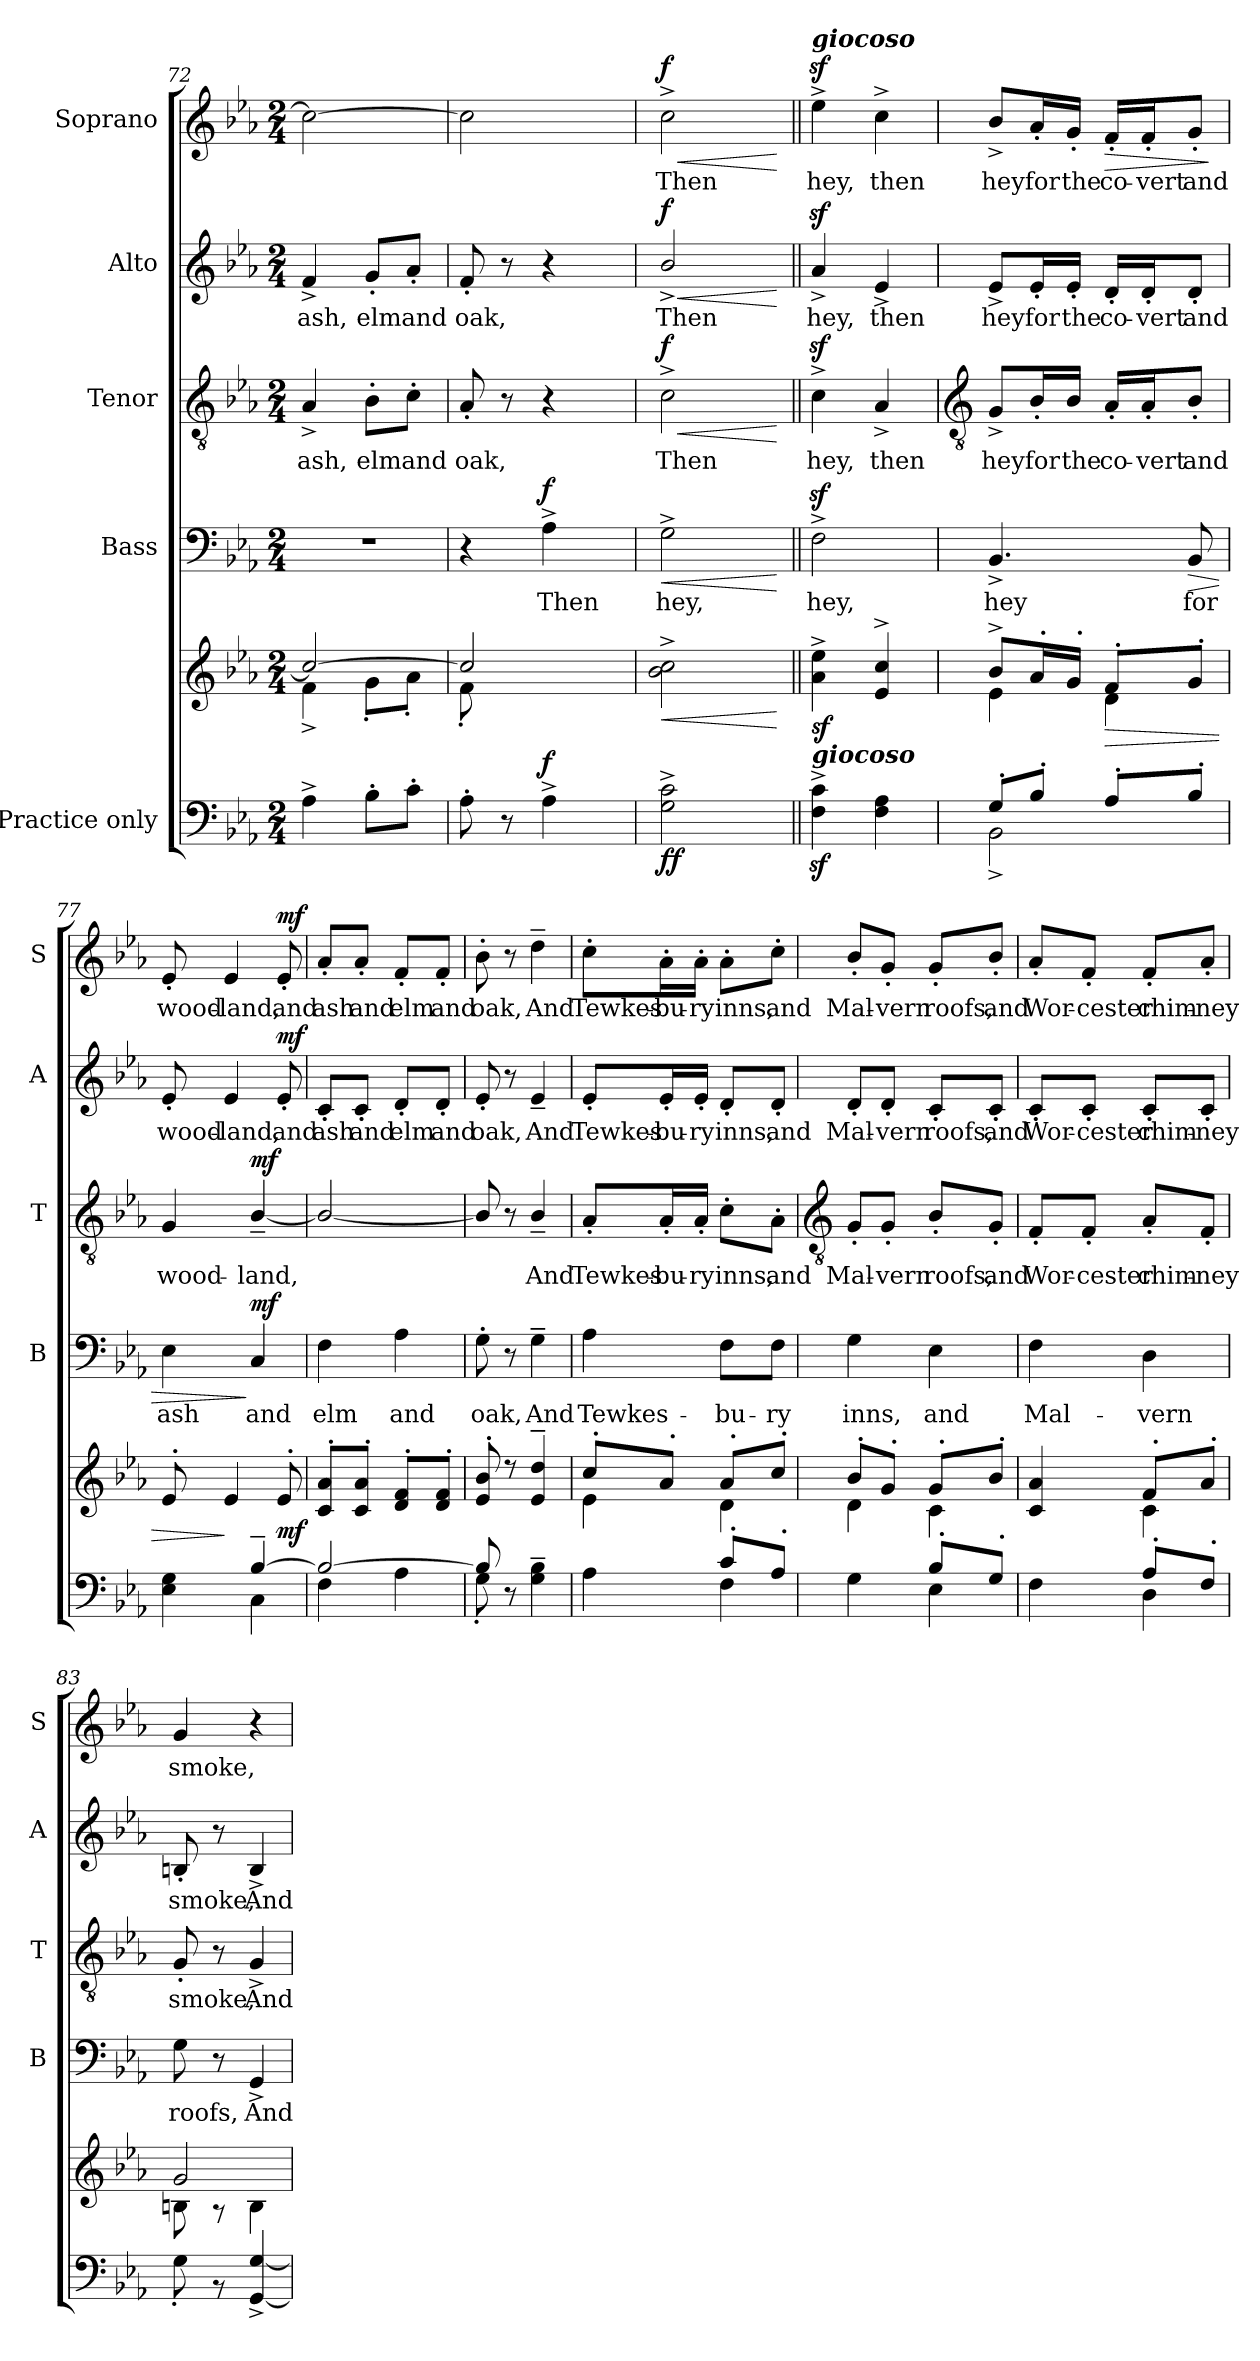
**kern	**kern	**dynam	**kern	**text	**dynam	**kern	**text	**dynam	**kern	**text	**dynam	**kern	**text	**dynam
*part5	*part5	*part5	*part4	*part4	*part4	*part3	*part3	*part3	*part2	*part2	*part2	*part1	*part1	*part1
*staff6	*staff5	*staff5/6	*staff4	*staff4	*staff4	*staff3	*staff3	*staff3	*staff2	*staff2	*staff2	*staff1	*staff1	*staff1
*I"Practice only	*	*	*I"Bass	*	*	*I"Tenor	*	*	*I"Alto	*	*	*I"Soprano	*	*
*	*	*	*I'B	*	*	*I'T	*	*	*I'A	*	*	*I'S	*	*
*clefF4	*clefG2	*	*clefF4	*	*	*clefGv2	*	*	*clefG2	*	*	*clefG2	*	*
*k[b-e-a-]	*k[b-e-a-]	*	*k[b-e-a-]	*	*	*k[b-e-a-]	*	*	*k[b-e-a-]	*	*	*k[b-e-a-]	*	*
*E-:	*E-:	*	*E-:	*	*	*E-:	*	*	*E-:	*	*	*E-:	*	*
*M2/4	*M2/4	*	*M2/4	*	*	*M2/4	*	*	*M2/4	*	*	*M2/4	*	*
=72	=72	=72	=72	=72	=72	=72	=72	=72	=72	=72	=72	=72	=72	=72
*	*^	*	*	*	*	*	*	*	*	*	*	*	*	*
!	!	!	!	!LO:N:vis=1	!	!	!	!LO:LY:b	!	!	!LO:LY:b	!	!	!	!
4A-^	2cc/_	4f^\	.	2r	.	.	4A-^	ash,	.	4f^	ash,	.	2cc_	.	.
!	!	!	!	!	!	!	!	!LO:LY:b	!	!	!LO:LY:b	!	!	!	!
8B-'L	.	8g'\L	.	.	.	.	8B-'\L	elm	.	8g'/L	elm	.	.	.	.
!	!	!	!	!	!	!	!	!LO:LY:b	!	!	!LO:LY:b	!	!	!	!
8c'J	.	8a-'\J	.	.	.	.	8c'\J	and	.	8a-'/J	and	.	.	.	.
=73	=73	=73	=73	=73	=73	=73	=73	=73	=73	=73	=73	=73	=73	=73	=73
!	!	!	!	!	!	!	!	!LO:LY:b	!	!	!LO:LY:b	!	!	!	!
8A-'	2cc/]	8f'\	.	4r	.	.	8A-'	oak,	.	8f'	oak,	.	2cc]	.	.
8r	.	4ryy	.	.	.	.	8r	.	.	8r	.	.	.	.	.
!	!	!	!LO:DY:a=2	!	!LO:LY:b	!LO:DY:b	!	!	!	!	!	!	!	!	!
4A-^	.	.	f	4A-^	Then	f	4r	.	.	4r	.	.	.	.	.
.	.	32ryy	.	.	.	.	.	.	.	.	.	.	.	.	.
.	.	16.ryy	.	.	.	.	.	.	.	.	.	.	.	.	.
=74	=74	=74	=74	=74	=74	=74	=74	=74	=74	=74	=74	=74	=74	=74	=74
!	!	!	!LO:HP:b	!	!LO:LY:b	!LO:HP:b	!	!LO:LY:b	!LO:HP:b	!	!LO:LY:b	!LO:HP:b	!	!LO:LY:b	!LO:HP:b
!	!	!	!LO:DY:n=1:b=2	!	!	!	!	!	!	!	!	!	!	!	!
!	!	!	!LO:DY:n=2:b	!	!	!	!	!	!LO:DY:n=1:b	!	!	!LO:DY:n=1:b	!	!	!LO:DY:n=1:b
2G^ 2c^	2b-\^ 2cc\^	4.ryy	< f f	2G^	hey,	<	2c^	Then	< f	2b-^/	Then	< f	2cc^	Then	< f
.	.	32ryy	.	.	.	.	.	.	.	.	.	.	.	.	.
.	.	16.ryy	.	.	.	.	.	.	.	.	.	.	.	.	.
*	*v	*v	*	*	*	*	*	*	*	*	*	*	*	*	*
.	.	[	.	.	[	.	.	[	.	.	[	.	.	[
=75||	=75||	=75||	=75||	=75||	=75||	=75||	=75||	=75||	=75||	=75||	=75||	=75||	=75||	=75||
*	*^	*	*	*	*	*	*	*	*	*	*	*	*	*
!	!	!	!	!	!	!	!	!	!	!	!	!	!LO:TX:a:Bi:t=giocoso	!	!
!	!LO:TX:b:Bi:t=giocoso	!	!	!	!	!	!	!	!	!	!	!	!	!	!
!	!	!	!LO:DY:b	!	!LO:LY:b	!	!	!LO:LY:b	!	!	!LO:LY:b	!	!	!LO:LY:b	!
4Fz<^ 4cz<^	4a-\^ 4ee-\^	2ryy	sf	2Fz<^	hey,	.	4cz<^	hey,	.	4a-z<^	hey,	.	4ee-z<^	hey,	.
!	!	!	!	!	!	!	!	!LO:LY:b	!	!	!LO:LY:b	!	!	!LO:LY:b	!
4F 4A-	4e-/^ 4cc/^	.	.	.	.	.	4A-^	then	.	4e-^	then	.	4cc^	then	.
!!LO:LB:g=z
=76	=76	=76	=76	=76	=76	=76	=76	=76	=76	=76	=76	=76	=76	=76	=76
*	*	*	*	*	*	*	*clefGv2	*	*	*	*	*	*	*	*
*^	*	*	*	*	*	*	*	*	*	*	*	*	*	*	*
!	!	!	!	!	!	!LO:LY:b	!	!	!LO:LY:b	!	!	!LO:LY:b	!	!	!LO:LY:b	!
8G'/L	2BB-^\	8b-^/L	4e-\	.	4.BB-^	hey	.	8G^/L	hey	.	8e-^/L	hey	.	8b-^/L	hey	.
!	!	!	!	!	!	!	!	!	!LO:LY:b	!	!	!LO:LY:b	!	!	!LO:LY:b	!
8B-'/J	.	16a-'/L	.	.	.	.	.	16B-'/L	for	.	16e-'/L	for	.	16a-'/L	for	.
!	!	!	!	!	!	!	!	!	!LO:LY:b	!	!	!LO:LY:b	!	!	!LO:LY:b	!
.	.	16g'/JJ	.	.	.	.	.	16B-/JJ	the	.	16e-'/JJ	the	.	16g'/JJ	the	.
!	!	!	!	!LO:HP:b	!	!	!	!	!LO:LY:b	!	!	!LO:LY:b	!	!	!LO:LY:b	!LO:HP:b
8A-'/L	.	8f'/L	4d\	>	.	.	.	16A-'/LL	co-	.	16d'/LL	co-	.	16f'/LL	co-	>
!	!	!	!	!	!	!	!	!	!LO:LY:b	!	!	!LO:LY:b	!	!	!LO:LY:b	!
.	.	.	.	.	.	.	.	16A-'/J	-vert	.	16d'/J	-vert	.	16f'/J	-vert	.
!	!	!	!	!	!	!LO:LY:b	!LO:HP:b	!	!LO:LY:b	!	!	!LO:LY:b	!	!	!LO:LY:b	!
8B-'/J	.	8g'/J	.	.	8BB-	for	>	8B-'/J	and	.	8d'/J	and	.	8g'/J	and	.
*v	*v	*	*	*	*	*	*	*	*	*	*	*	*	*	*	*
*	*v	*v	*	*	*	*	*	*	*	*	*	*	*	*	*
.	.	.	.	.	.	.	.	.	.	.	.	.	.	]
=77	=77	=77	=77	=77	=77	=77	=77	=77	=77	=77	=77	=77	=77	=77
*^	*^	*	*	*	*	*	*	*	*	*	*	*	*	*
!	!	!	!	!	!	!LO:LY:b	!	!	!LO:LY:b	!	!	!LO:LY:b	!	!	!LO:LY:b	!
4ryy	4E-\ 4G\	8e-'/	2ryy	.	4E-	ash	.	4G	wood-	.	8e-'	wood-	.	8e-'	wood-	.
!	!	!	!	!	!	!	!	!	!	!	!	!LO:LY:b	!	!	!LO:LY:b	!
.	.	4e-/	.	]	.	.	.	.	.	.	4e-	-land,	.	4e-	-land,	.
!	!	!	!	!LO:DY:a=2	!	!LO:LY:b	!	!	!LO:LY:b	!	!	!	!	!	!	!
!	!	!	!	!LO:DY:n=1:b=2	!	!	!LO:DY:n=1:b	!	!	!LO:DY:b	!	!	!	!	!	!
[4B-~/	4C\	.	.	mf mf	4C	and	] mf	[4B-~/	land,	mf	.	.	.	.	.	.
!	!	!	!	!LO:DY:n=2:b	!	!	!	!	!	!	!	!LO:LY:b	!LO:DY:b	!	!LO:LY:b	!LO:DY:b
.	.	8e-'/	.	mf	.	.	.	.	.	.	8e-'	and	mf	8e-'	and	mf
=78	=78	=78	=78	=78	=78	=78	=78	=78	=78	=78	=78	=78	=78	=78	=78	=78
!	!	!	!	!	!	!LO:LY:b	!	!	!	!	!	!LO:LY:b	!	!	!LO:LY:b	!
2B-/_	4F\	8c/' 8a-/'L	2ryy	.	4F	elm	.	2B-/_	.	.	8c'/L	ash	.	8a-'/L	ash	.
!	!	!	!	!	!	!	!	!	!	!	!	!LO:LY:b	!	!	!LO:LY:b	!
.	.	8c/' 8a-/'J	.	.	.	.	.	.	.	.	8c'/J	and	.	8a-'/J	and	.
!	!	!	!	!	!	!LO:LY:b	!	!	!	!	!	!LO:LY:b	!	!	!LO:LY:b	!
.	4A-\	8d/' 8f/'L	.	.	4A-	and	.	.	.	.	8d'/L	elm	.	8f'/L	elm	.
!	!	!	!	!	!	!	!	!	!	!	!	!LO:LY:b	!	!	!LO:LY:b	!
.	.	8d/' 8f/'J	.	.	.	.	.	.	.	.	8d'/J	and	.	8f'/J	and	.
=79	=79	=79	=79	=79	=79	=79	=79	=79	=79	=79	=79	=79	=79	=79	=79	=79
!	!	!	!	!	!	!LO:LY:b	!	!	!	!	!	!LO:LY:b	!	!	!LO:LY:b	!
8B-/]	8G'\	8e-/' 8b-/'	2ryy	.	8G'	oak,	.	8B-/]	.	.	8e-'	oak,	.	8b-'	oak,	.
4.ryy	8r	8r	.	.	8r	.	.	8r	.	.	8r	.	.	8r	.	.
!	!	!	!	!	!	!LO:LY:b	!	!	!LO:LY:b	!	!	!LO:LY:b	!	!	!LO:LY:b	!
.	4G\~ 4B-\~	4e-/~ 4dd/~	.	.	4G~	And	.	4B-~/	And	.	4e-~	And	.	4dd~	And	.
=80	=80	=80	=80	=80	=80	=80	=80	=80	=80	=80	=80	=80	=80	=80	=80	=80
!	!	!	!	!	!	!LO:LY:b	!	!	!LO:LY:b	!	!	!LO:LY:b	!	!	!LO:LY:b	!
4ryy	4A-\	8cc'/L	4e-\	.	4A-	Tewkes-	.	8A-'/L	Tewkes-	.	8e-'/L	Tewkes-	.	8cc'\L	Tewkes-	.
!	!	!	!	!	!	!	!	!	!LO:LY:b	!	!	!LO:LY:b	!	!	!LO:LY:b	!
.	.	8a-'/J	.	.	.	.	.	16A-'/L	-bu-	.	16e-'/L	-bu-	.	16a-'\L	-bu-	.
!	!	!	!	!	!	!	!	!	!LO:LY:b	!	!	!LO:LY:b	!	!	!LO:LY:b	!
.	.	.	.	.	.	.	.	16A-'/JJ	-ry	.	16e-'/JJ	-ry	.	16a-'\JJ	-ry	.
!	!	!	!	!	!	!LO:LY:b	!	!	!LO:LY:b	!	!	!LO:LY:b	!	!	!LO:LY:b	!
8c'/L	4F\	8a-'/L	4d\	.	8F\L	-bu-	.	8c'\L	inns,	.	8d'/L	inns,	.	8a-'\L	inns,	.
!	!	!	!	!	!	!LO:LY:b	!	!	!LO:LY:b	!	!	!LO:LY:b	!	!	!LO:LY:b	!
8A-'/J	.	8cc'/J	.	.	8F\J	-ry	.	8A-'\J	and	.	8d'/J	and	.	8cc'\J	and	.
!!LO:LB:g=z
=81	=81	=81	=81	=81	=81	=81	=81	=81	=81	=81	=81	=81	=81	=81	=81	=81
*	*	*	*	*	*	*	*	*clefGv2	*	*	*	*	*	*	*	*
!	!	!	!	!	!	!LO:LY:b	!	!	!LO:LY:b	!	!	!LO:LY:b	!	!	!LO:LY:b	!
4ryy	4G\	8b-'/L	4d\	.	4G	inns,	.	8G'/L	Mal-	.	8d'/L	Mal-	.	8b-'/L	Mal-	.
!	!	!	!	!	!	!	!	!	!LO:LY:b	!	!	!LO:LY:b	!	!	!LO:LY:b	!
.	.	8g'/J	.	.	.	.	.	8G'/J	-vern	.	8d'/J	-vern	.	8g'/J	-vern	.
!	!	!	!	!	!	!LO:LY:b	!	!	!LO:LY:b	!	!	!LO:LY:b	!	!	!LO:LY:b	!
8B-'/L	4E-\	8g'/L	4c\	.	4E-	and	.	8B-'/L	roofs,	.	8c'/L	roofs,	.	8g'/L	roofs,	.
!	!	!	!	!	!	!	!	!	!LO:LY:b	!	!	!LO:LY:b	!	!	!LO:LY:b	!
8G'/J	.	8b-'/J	.	.	.	.	.	8G'/J	and	.	8c'/J	and	.	8b-'/J	and	.
=82	=82	=82	=82	=82	=82	=82	=82	=82	=82	=82	=82	=82	=82	=82	=82	=82
!	!	!	!	!	!	!LO:LY:b	!	!	!LO:LY:b	!	!	!LO:LY:b	!	!	!LO:LY:b	!
4ryy	4F\	4ryy	4c/ 4a-/	.	4F	Mal-	.	8F'/L	Wor-	.	8c'/L	Wor-	.	8a-'/L	Wor-	.
!	!	!	!	!	!	!	!	!	!LO:LY:b	!	!	!LO:LY:b	!	!	!LO:LY:b	!
.	.	.	.	.	.	.	.	8F'/J	-cester	.	8c'/J	-cester	.	8f'/J	-cester	.
!	!	!	!	!	!	!LO:LY:b	!	!	!LO:LY:b	!	!	!LO:LY:b	!	!	!LO:LY:b	!
8A-'/L	4D\	8f'/L	4c\	.	4D	-vern	.	8A-'/L	chim-	.	8c'/L	chim-	.	8f'/L	chim-	.
!	!	!	!	!	!	!	!	!	!LO:LY:b	!	!	!LO:LY:b	!	!	!LO:LY:b	!
8F'/J	.	8a-'/J	.	.	.	.	.	8F'/J	-ney	.	8c'/J	-ney	.	8a-'/J	-ney	.
=83	=83	=83	=83	=83	=83	=83	=83	=83	=83	=83	=83	=83	=83	=83	=83	=83
!	!	!	!	!	!	!LO:LY:b	!	!	!LO:LY:b	!	!	!LO:LY:b	!	!	!LO:LY:b	!
2ryy	8G'\	2g/	8Bn\	.	8G	roofs,	.	8G'	smoke,	.	8Bn'	smoke,	.	4g	smoke,	.
.	8r	.	8r	.	8r	.	.	8r	.	.	8r	.	.	.	.	.
!	!	!	!	!	!	!LO:LY:b	!	!	!LO:LY:b	!	!	!LO:LY:b	!	!	!	!
.	[4GG/^ [4G/^	.	4B\	.	4GG^	And	.	4G^	And	.	4B^	And	.	4r	.	.
*v	*v	*	*	*	*	*	*	*	*	*	*	*	*	*	*	*
*	*v	*v	*	*	*	*	*	*	*	*	*	*	*	*	*
=	=	=	=	=	=	=	=	=	=	=	=	=	=	=
*-	*-	*-	*-	*-	*-	*-	*-	*-	*-	*-	*-	*-	*-	*-
